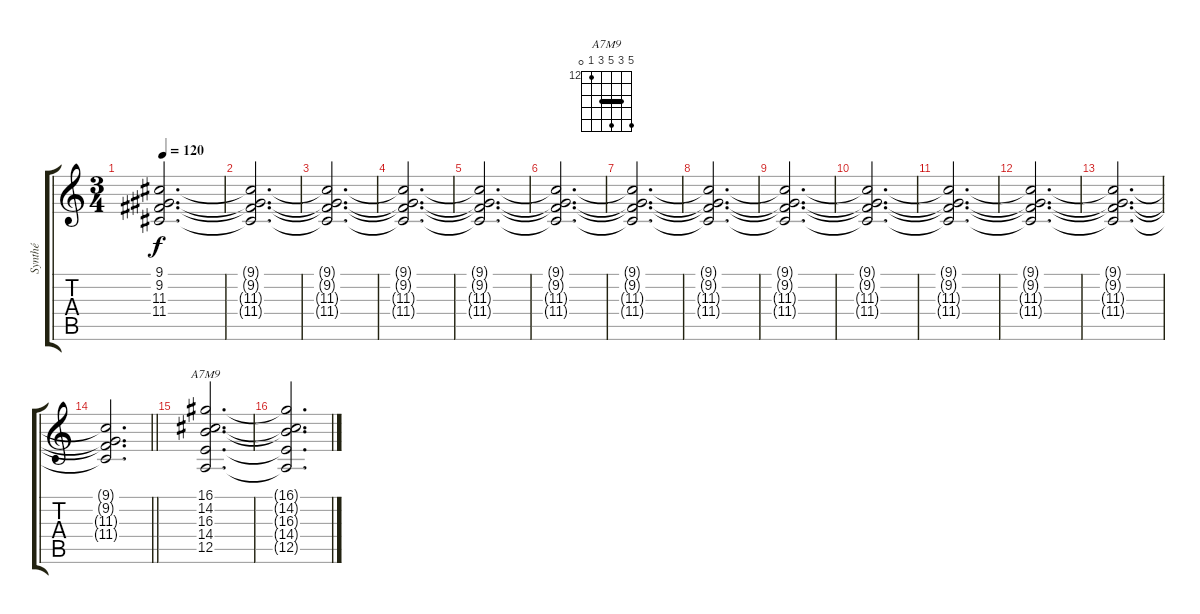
\track ("Synthé" "Synthé") {instrument rockorgan}
\staff {score tabs}
\tuning (E4 B3 G3 D3 A2 E2) {hide}
\chord ("A7M9" 16 14 16 14 12 0) {firstfret 12 barre 14}
\ts (3 4)
\tempo 120
\clef g2
\ks c
(9.1{t} 9.2{t} 11.3{t} 11.4{t}).2{d dy f} |
(9.1{t} 9.2{t} 11.3{t} 11.4{t}).2{d} |
(9.1{t} 9.2{t} 11.3{t} 11.4{t}).2{d} |
(9.1{t} 9.2{t} 11.3{t} 11.4{t}).2{d} |
(9.1{t} 9.2{t} 11.3{t} 11.4{t}).2{d} |
(9.1{t} 9.2{t} 11.3{t} 11.4{t}).2{d} |
(9.1{t} 9.2{t} 11.3{t} 11.4{t}).2{d} |
(9.1{t} 9.2{t} 11.3{t} 11.4{t}).2{d} |
(9.1{t} 9.2{t} 11.3{t} 11.4{t}).2{d} |
(9.1{t} 9.2{t} 11.3{t} 11.4{t}).2{d} |
(9.1{t} 9.2{t} 11.3{t} 11.4{t}).2{d} |
(9.1{t} 9.2{t} 11.3{t} 11.4{t}).2{d} |
(9.1{t} 9.2{t} 11.3{t} 11.4{t}).2{d} |
\barLineRight lightlight
(9.1{t} 9.2{t} 11.3{t} 11.4{t}).2{d} |
(16.1 14.2 16.3 14.4 12.5).2{d ch "A7M9"} |
(16.1{t} 14.2{t} 16.3{t} 14.4{t} 12.5{t}).2{d}
